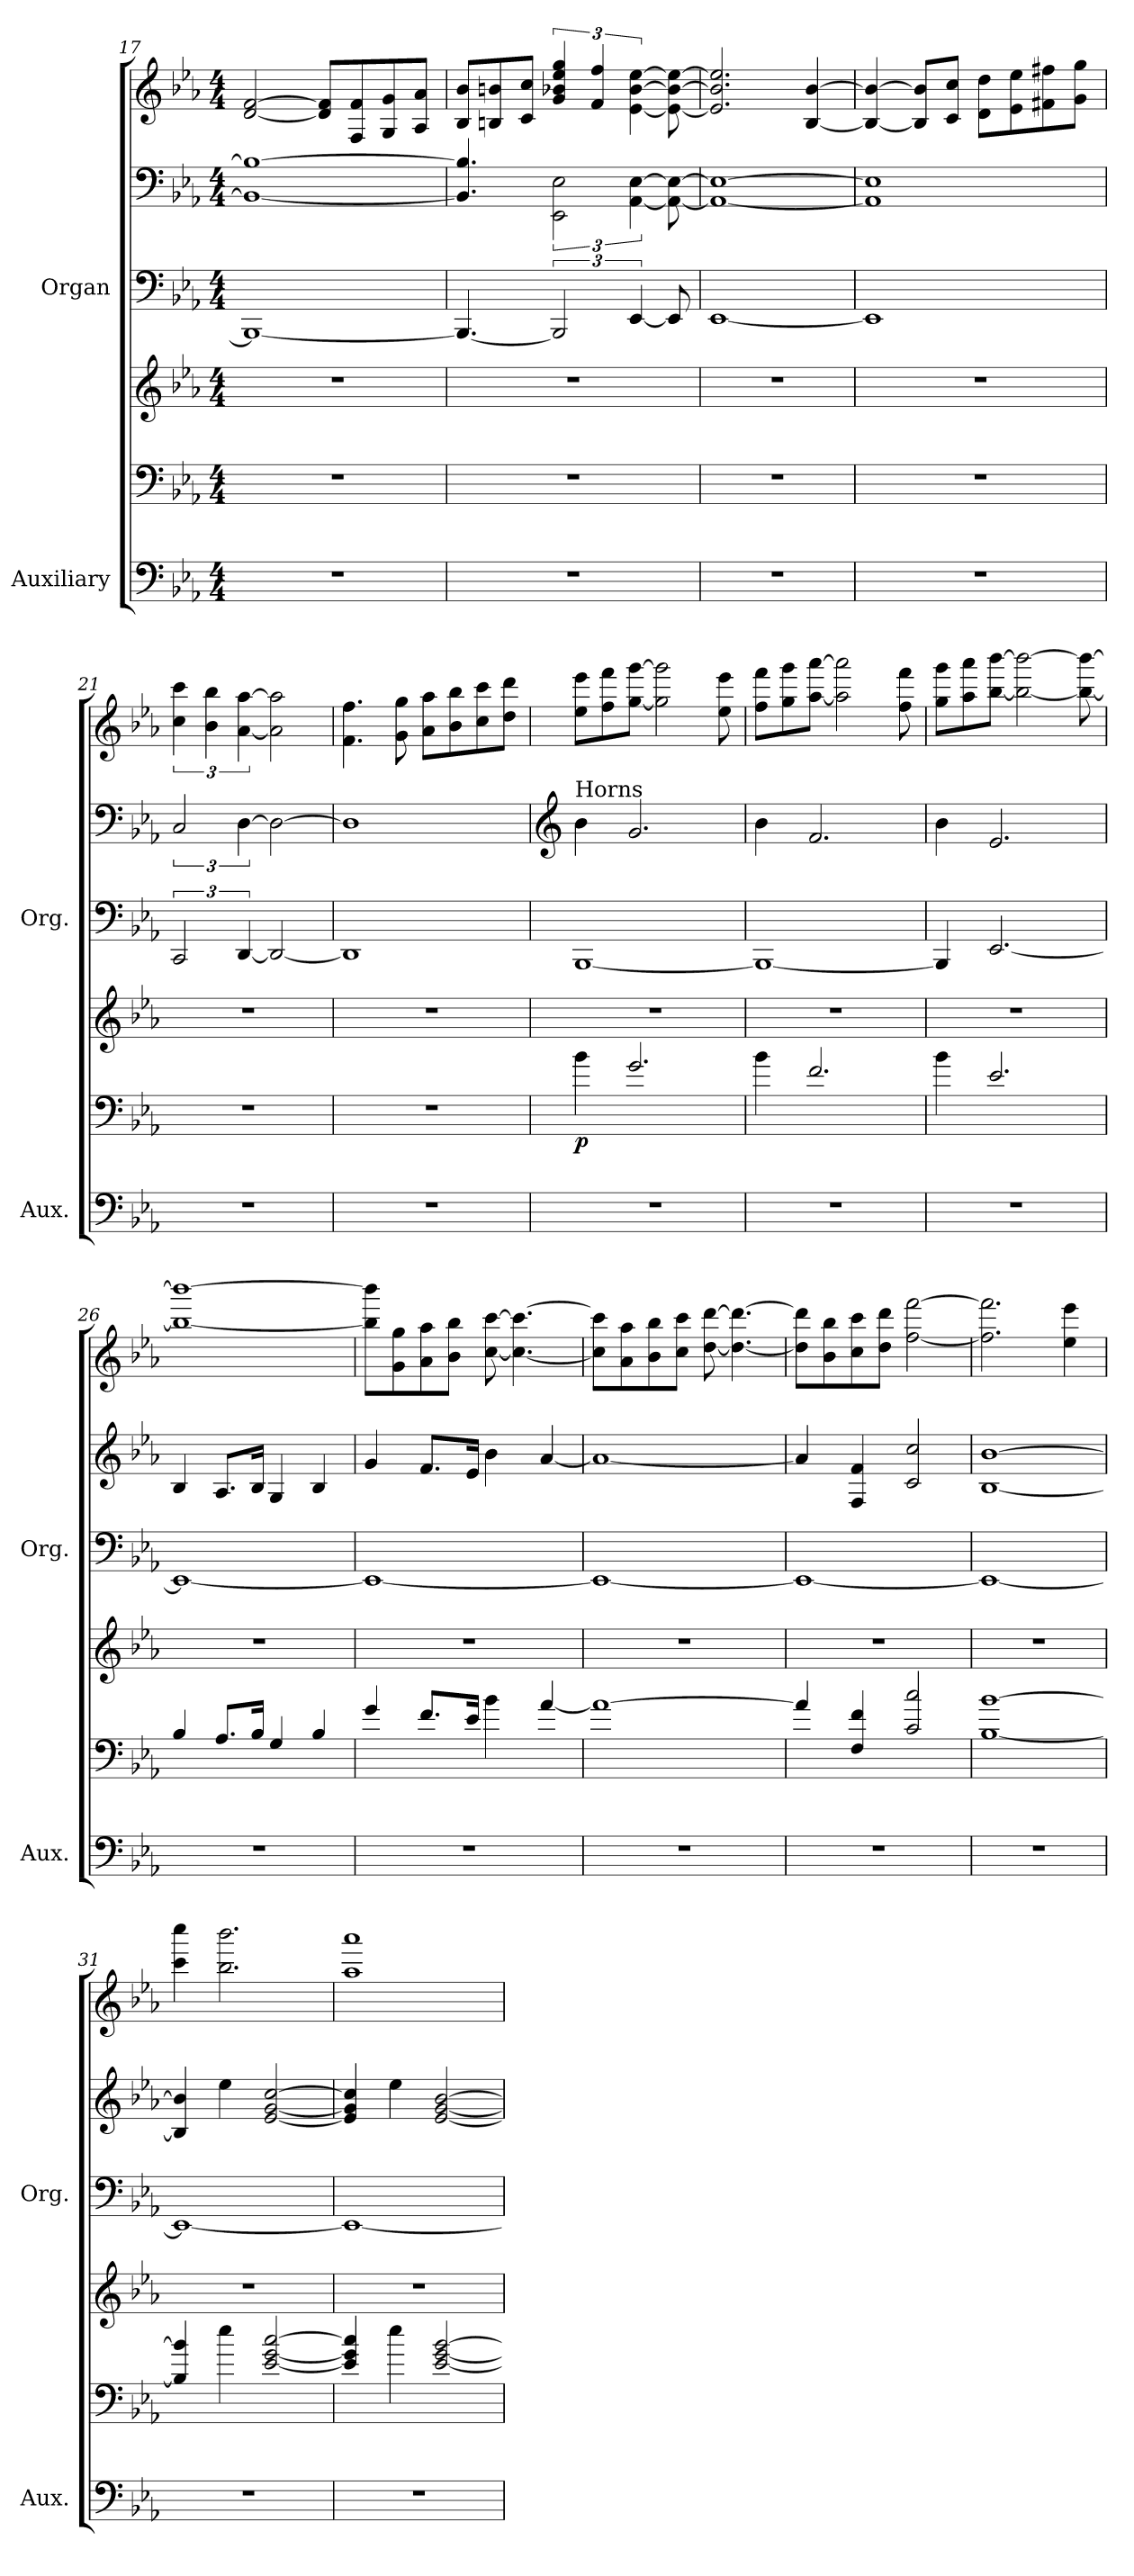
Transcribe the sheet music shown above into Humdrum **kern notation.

**kern	**kern	**kern	**dynam	**kern	**kern	**kern
*part2	*part2	*part2	*part2	*part1	*part1	*part1
*staff6	*staff5	*staff4	*staff4/5/6	*staff3	*staff2	*staff1
*I"Auxiliary	*	*	*	*I"Organ	*	*
*I'Aux.	*	*	*	*I'Org.	*	*
*clefF4	*clefF4	*clefG2	*	*clefF4	*clefF4	*clefG2
*k[b-e-a-]	*k[b-e-a-]	*k[b-e-a-]	*	*k[b-e-a-]	*k[b-e-a-]	*k[b-e-a-]
*M4/4	*M4/4	*M4/4	*	*M4/4	*M4/4	*M4/4
=17	=17	=17	=17	=17	=17	=17
1r	1r	1r	.	1BBB-_	1BB-_ 1B-_	[2d/ [2f/
.	.	.	.	.	.	8d/] 8f/]L
.	.	.	.	.	.	8F/ 8f/
.	.	.	.	.	.	8G/ 8g/
.	.	.	.	.	.	8A-/ 8a-/J
!!LO:LB:g=z
=18	=18	=18	=18	=18	=18	=18
1r	1r	1r	.	4.BBB-/_	4.BB-/] 4.B-/]	8B-/ 8b-/L
.	.	.	.	.	.	8Bn/ 8bn/
.	.	.	.	.	.	8c/ 8cc/J
.	.	.	.	3BBB-/]	3EE-\ 3E-\	6g/ 6b-X/ 6ee-/ 6gg/
.	.	.	.	.	.	6f/ 6ff/
.	.	.	.	[6EE-/	[6AA-\ [6E-\	[6e-\ [6b-\ [6ee-\
.	.	.	.	8EE-/]	8AA-\_ 8E-\_	8e-\_ 8b-\_ 8ee-\_
=19	=19	=19	=19	=19	=19	=19
1r	1r	1r	.	[1EE-	1AA-_ 1E-_	2.e-/] 2.b-/] 2.ee-/]
.	.	.	.	.	.	[4B-/ [4b-/
=20	=20	=20	=20	=20	=20	=20
1r	1r	1r	.	1EE-]	1AA-] 1E-]	4B-/_ 4b-/_
.	.	.	.	.	.	8B-/] 8b-/]L
.	.	.	.	.	.	8c/ 8cc/J
.	.	.	.	.	.	8d\ 8dd\L
.	.	.	.	.	.	8e-\ 8ee-\
.	.	.	.	.	.	8f#X\ 8ff#X\
.	.	.	.	.	.	8g\ 8gg\J
=21	=21	=21	=21	=21	=21	=21
1r	1r	1r	.	3CC/	3C/	6cc\ 6ccc\
.	.	.	.	.	.	6b-\ 6bb-\
.	.	.	.	[6DD/	[6D\	[6a-\ [6aa-\
.	.	.	.	2DD/_	2D\_	2a-\] 2aa-\]
=22	=22	=22	=22	=22	=22	=22
1r	1r	1r	.	1DD]	1D]	4.f\ 4.ff\
.	.	.	.	.	.	8g\ 8gg\
.	.	.	.	.	.	8a-\ 8aa-\L
.	.	.	.	.	.	8b-\ 8bb-\
.	.	.	.	.	.	8cc\ 8ccc\
.	.	.	.	.	.	8dd\ 8ddd\J
!!LO:PB:g=z
=23	=23	=23	=23	=23	=23	=23
*	*	*	*	*	*clefG2	*
!	!	!	!	!	!LO:TX:a:t=Horns	!
!	!	!	!LO:DY:b=2	!	!	!
1r	4b-\	1r	p	[1BBB-	4b-\	8ee-\ 8eee-\L
.	.	.	.	.	.	8ff\ 8fff\
.	2.g/	.	.	.	2.g/	[8gg\ [8ggg\J
.	.	.	.	.	.	2gg\] 2ggg\]
.	.	.	.	.	.	8ee-\ 8eee-\
=24	=24	=24	=24	=24	=24	=24
1r	4b-\	1r	.	1BBB-_	4b-\	8ff\ 8fff\L
.	.	.	.	.	.	8gg\ 8ggg\
.	2.f/	.	.	.	2.f/	[8aa-\ [8aaa-\J
.	.	.	.	.	.	2aa-\] 2aaa-\]
.	.	.	.	.	.	8ff\ 8fff\
=25	=25	=25	=25	=25	=25	=25
1r	4b-\	1r	.	4BBB-/]	4b-\	8gg\ 8ggg\L
.	.	.	.	.	.	8aa-\ 8aaa-\
.	2.e-/	.	.	[2.EE-/	2.e-/	[8bb-\ [8bbb-\J
.	.	.	.	.	.	2bb-\_ 2bbb-\_
.	.	.	.	.	.	8bb-\_ 8bbb-\_
=26	=26	=26	=26	=26	=26	=26
1r	4B-/	1r	.	1EE-_	4B-/	1bb-_ 1bbb-_
.	8.A-/L	.	.	.	8.A-/L	.
.	16B-/Jk	.	.	.	16B-/Jk	.
.	4G/	.	.	.	4G/	.
.	4B-/	.	.	.	4B-/	.
=27	=27	=27	=27	=27	=27	=27
1r	4g/	1r	.	1EE-_	4g/	8bb-\] 8bbb-\]L
.	.	.	.	.	.	8g\ 8gg\
.	8.f/L	.	.	.	8.f/L	8a-\ 8aa-\
.	.	.	.	.	.	8b-\ 8bb-\J
.	16e-/Jk	.	.	.	16e-/Jk	.
.	4b-\	.	.	.	4b-\	[8cc\ [8ccc\
.	.	.	.	.	.	4.cc\_ 4.ccc\_
.	[4a-/	.	.	.	[4a-/	.
!!LO:LB:g=z
=28	=28	=28	=28	=28	=28	=28
1r	1a-_	1r	.	1EE-_	1a-_	8cc\] 8ccc\]L
.	.	.	.	.	.	8a-\ 8aa-\
.	.	.	.	.	.	8b-\ 8bb-\
.	.	.	.	.	.	8cc\ 8ccc\J
.	.	.	.	.	.	[8dd\ [8ddd\
.	.	.	.	.	.	4.dd\_ 4.ddd\_
=29	=29	=29	=29	=29	=29	=29
1r	4a-/]	1r	.	1EE-_	4a-/]	8dd\] 8ddd\]L
.	.	.	.	.	.	8b-\ 8bb-\
.	4F/ 4f/	.	.	.	4F/ 4f/	8cc\ 8ccc\
.	.	.	.	.	.	8dd\ 8ddd\J
.	2c/ 2cc/	.	.	.	2c/ 2cc/	[2ff\ [2fff\
=30	=30	=30	=30	=30	=30	=30
1r	[1B- [1b-	1r	.	1EE-_	[1B- [1b-	2.ff\] 2.fff\]
.	.	.	.	.	.	4ee-\ 4eee-\
=31	=31	=31	=31	=31	=31	=31
1r	4B-/] 4b-/]	1r	.	1EE-_	4B-/] 4b-/]	4ccc\ 4cccc\
.	4ee-\	.	.	.	4ee-\	2.bb-\ 2.bbb-\
.	[2e-/ [2g/ [2cc/	.	.	.	[2e-/ [2g/ [2cc/	.
=32	=32	=32	=32	=32	=32	=32
1r	4e-/] 4g/] 4cc/]	1r	.	1EE-_	4e-/] 4g/] 4cc/]	1aa- 1aaa-
.	4ee-\	.	.	.	4ee-\	.
.	[2e-/ [2g/ [2b-/	.	.	.	[2e-/ [2g/ [2b-/	.
=	=	=	=	=	=	=
*-	*-	*-	*-	*-	*-	*-
